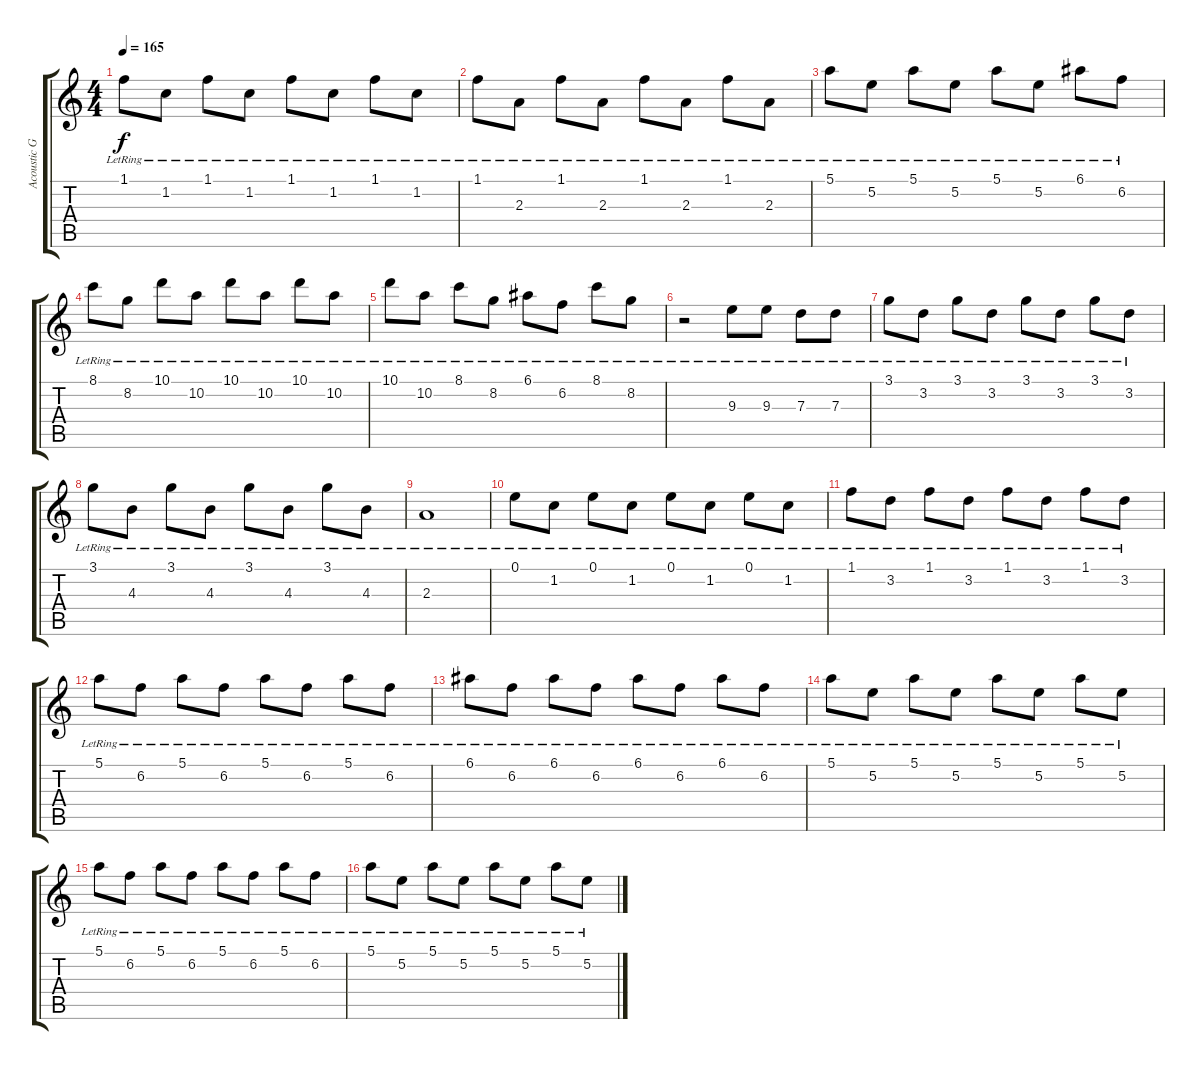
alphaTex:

\track ("Acoustic Guitar 3" "Acoustic G") {instrument acousticguitarnylon}
\staff {score tabs}
\tuning (E4 B3 G3 D3 A2 E2) {hide}
\ts (4 4)
\tempo 165
\clef g2
\ks c
1.1{lr}.8{dy f} 1.2{lr}.8 1.1{lr}.8 1.2{lr}.8 1.1{lr}.8 1.2{lr}.8 1.1{lr}.8 1.2{lr}.8 |
1.1{lr}.8 2.3{lr}.8 1.1{lr}.8 2.3{lr}.8 1.1{lr}.8 2.3{lr}.8 1.1{lr}.8 2.3{lr}.8 |
5.1{lr}.8 5.2{lr}.8 5.1{lr}.8 5.2{lr}.8 5.1{lr}.8 5.2{lr}.8 6.1{lr}.8 6.2{lr}.8 |
8.1{lr}.8 8.2{lr}.8 10.1{lr}.8 10.2{lr}.8 10.1{lr}.8 10.2{lr}.8 10.1{lr}.8 10.2{lr}.8 |
10.1{lr}.8 10.2{lr}.8 8.1{lr}.8 8.2{lr}.8 6.1{lr}.8 6.2{lr}.8 8.1{lr}.8 8.2{lr}.8 |
r.2 9.3{lr}.8 9.3{lr}.8 7.3{lr}.8 7.3{lr}.8 |
3.1{lr}.8 3.2{lr}.8 3.1{lr}.8 3.2{lr}.8 3.1{lr}.8 3.2{lr}.8 3.1{lr}.8 3.2{lr}.8 |
3.1{lr}.8 4.3{lr}.8 3.1{lr}.8 4.3{lr}.8 3.1{lr}.8 4.3{lr}.8 3.1{lr}.8 4.3{lr}.8 |
2.3{lr}.1 |
0.1{lr}.8 1.2{lr}.8 0.1{lr}.8 1.2{lr}.8 0.1{lr}.8 1.2{lr}.8 0.1{lr}.8 1.2{lr}.8 |
1.1{lr}.8 3.2{lr}.8 1.1{lr}.8 3.2{lr}.8 1.1{lr}.8 3.2{lr}.8 1.1{lr}.8 3.2{lr}.8 |
5.1{lr}.8 6.2{lr}.8 5.1{lr}.8 6.2{lr}.8 5.1{lr}.8 6.2{lr}.8 5.1{lr}.8 6.2{lr}.8 |
6.1{lr}.8 6.2{lr}.8 6.1{lr}.8 6.2{lr}.8 6.1{lr}.8 6.2{lr}.8 6.1{lr}.8 6.2{lr}.8 |
5.1{lr}.8 5.2{lr}.8 5.1{lr}.8 5.2{lr}.8 5.1{lr}.8 5.2{lr}.8 5.1{lr}.8 5.2{lr}.8 |
5.1{lr}.8 6.2{lr}.8 5.1{lr}.8 6.2{lr}.8 5.1{lr}.8 6.2{lr}.8 5.1{lr}.8 6.2{lr}.8 |
5.1{lr}.8 5.2{lr}.8 5.1{lr}.8 5.2{lr}.8 5.1{lr}.8 5.2{lr}.8 5.1{lr}.8 5.2{lr}.8
